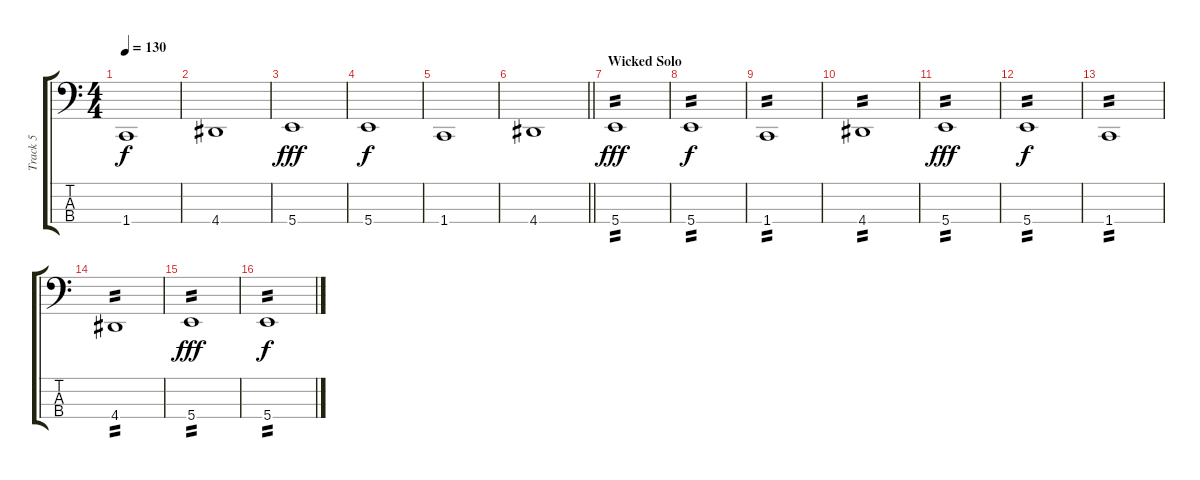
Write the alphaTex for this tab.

\track ("Track 5" "Track 5") {instrument electricbasspick}
\staff {score tabs}
\tuning (E2 B1 Gb1 B0) {hide}
\ts (4 4)
\tempo 130
\clef f4
\ks c
1.4.1{dy f} |
4.4.1 |
5.4.1{dy fff} |
5.4.1{dy f} |
1.4.1 |
\barLineRight lightlight
4.4.1 |
\section ("" "Wicked Solo")
5.4.1{tp 2 dy fff} |
5.4.1{tp 2 dy f} |
1.4.1{tp 2} |
4.4.1{tp 2} |
5.4.1{tp 2 dy fff} |
5.4.1{tp 2 dy f} |
1.4.1{tp 2} |
4.4.1{tp 2} |
5.4.1{tp 2 dy fff} |
5.4.1{tp 2 dy f}
